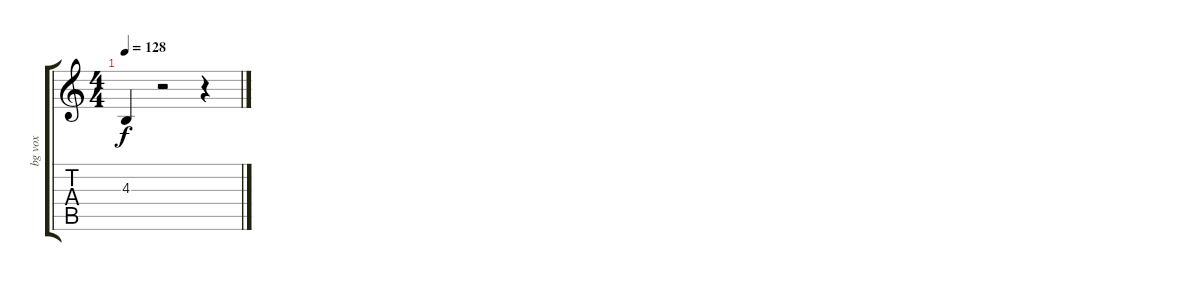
\track ("bg vox" "bg vox") {instrument choiraahs}
\staff {score tabs}
\tuning (E4 B3 G3 D3 A2 E2) {hide}
\ts (4 4)
\tempo 128
\clef g2
\ks c
4.3.4{dy f} r.2 r.4
